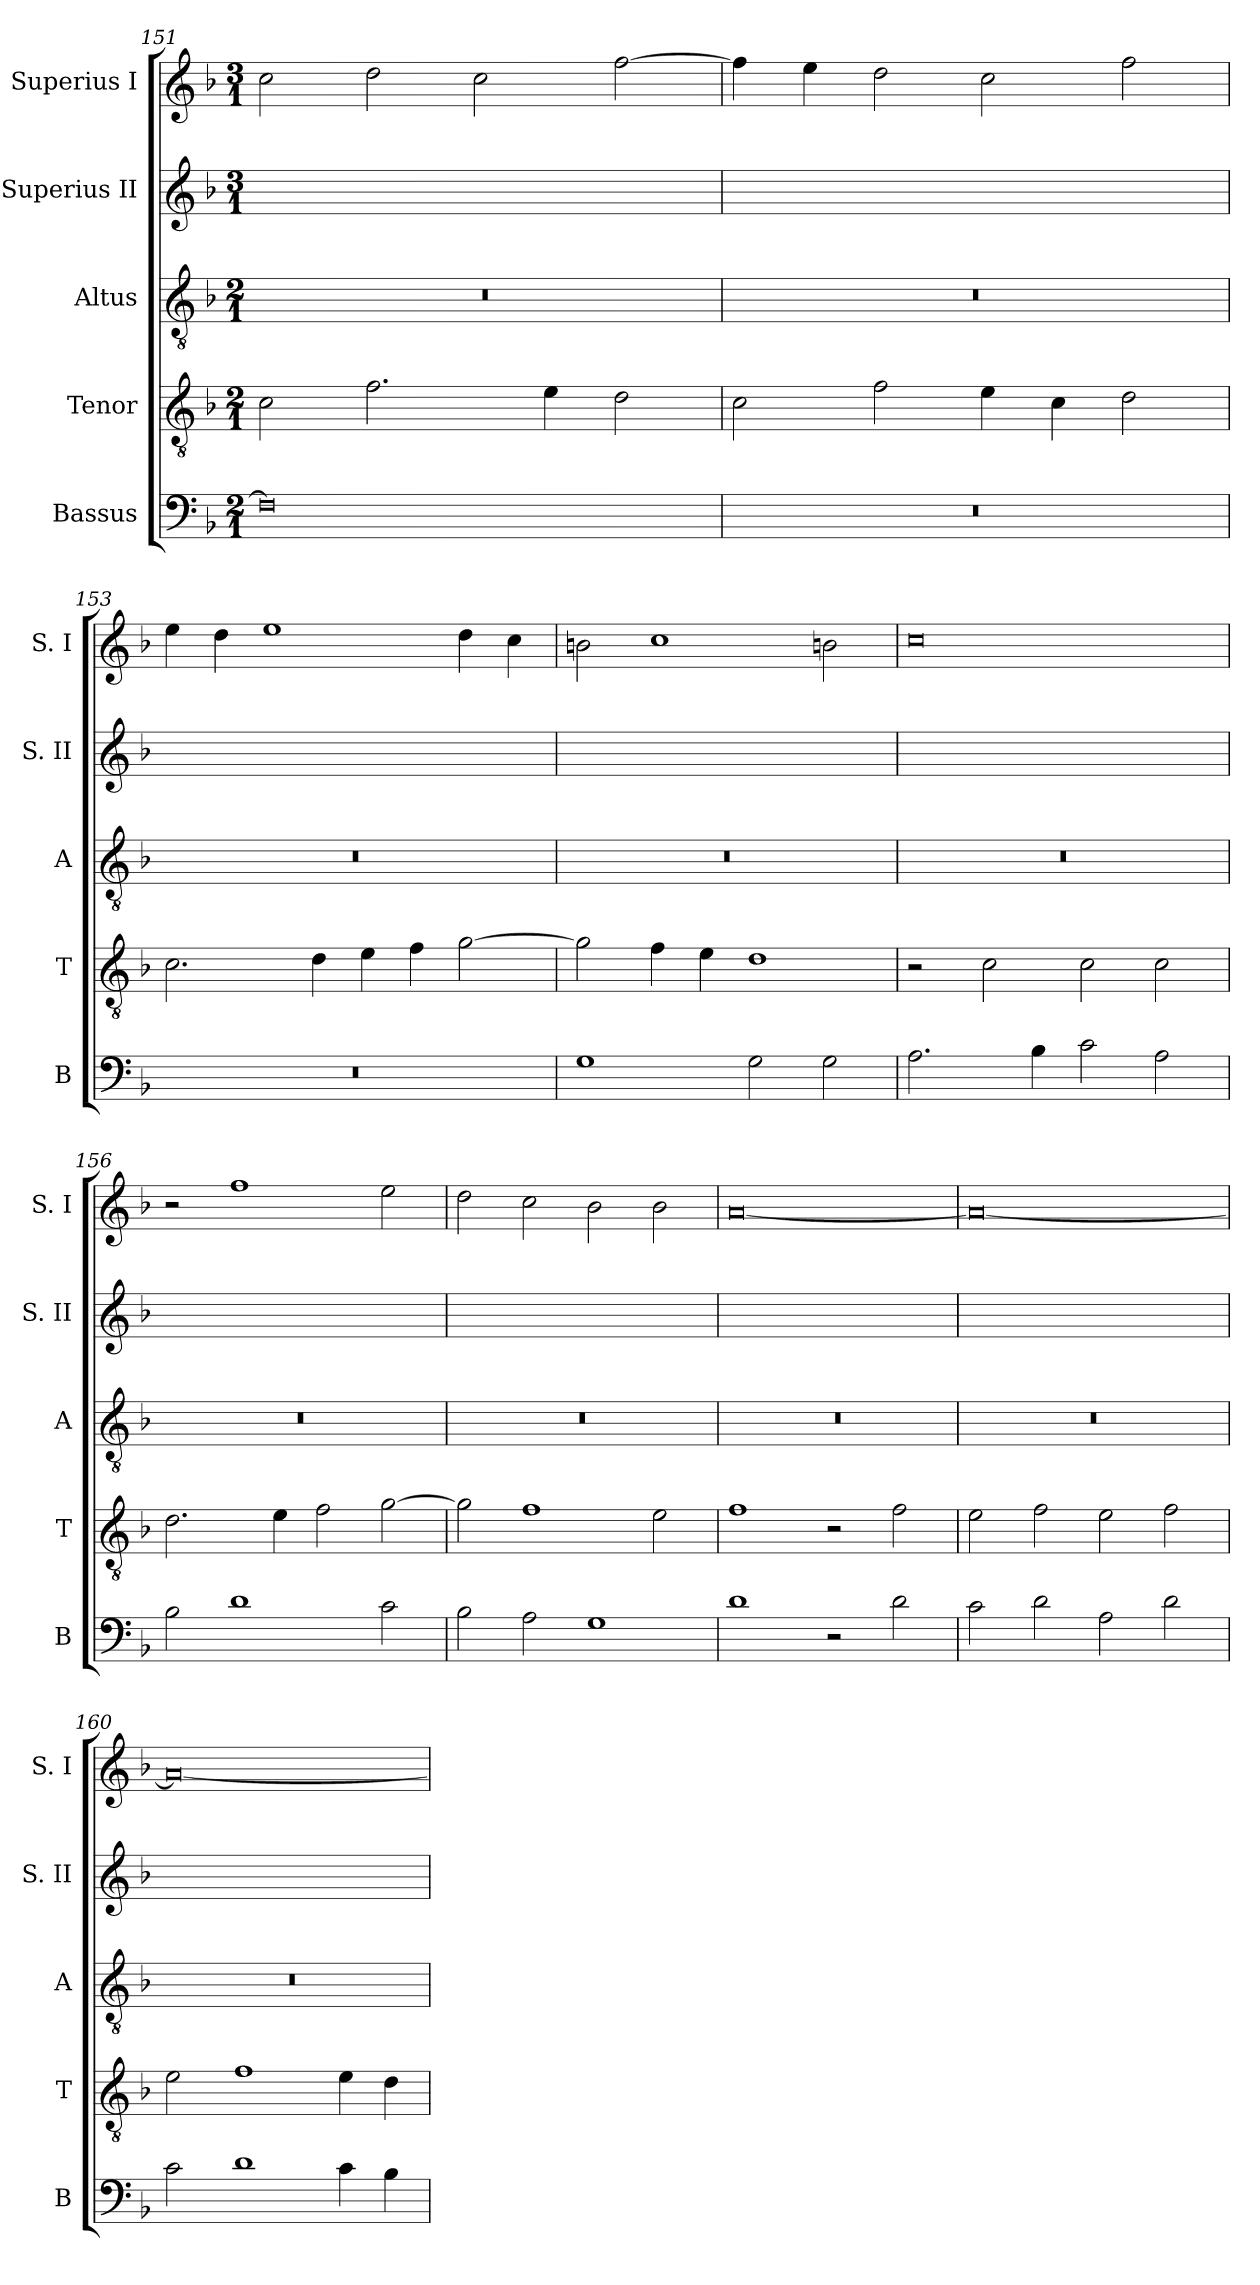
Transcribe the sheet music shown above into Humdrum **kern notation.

**kern	**kern	**kern	**kern	**kern
*part5	*part4	*part3	*part2	*part1
*staff5	*staff4	*staff3	*staff2	*staff1
*I"Bassus	*I"Tenor	*I"Altus	*I"Superius II	*I"Superius I
*I'B	*I'T	*I'A	*I'S. II	*I'S. I
*clefF4	*clefGv2	*clefGv2	*clefG2	*clefG2
*k[b-]	*k[b-]	*k[b-]	*k[b-]	*k[b-]
*F:	*F:	*F:	*F:	*F:
*M2/1	*M2/1	*M2/1	*M3/1	*M3/1
=151	=151	=151	=151	=151
0F]	2c	0r	0r	2cc
.	2.f	.	.	2dd
.	.	.	.	2cc
.	4e	.	.	.
.	2d	.	.	[2ff
=152	=152	=152	=152	=152
0r	2c	0r	0r	4ff]
.	.	.	.	4ee
.	2f	.	.	2dd
.	4e	.	.	2cc
.	4c	.	.	.
.	2d	.	.	2ff
=153	=153	=153	=153	=153
0r	2.c	0r	0r	4ee
.	.	.	.	4dd
.	.	.	.	1ee
.	4d	.	.	.
.	4e	.	.	.
.	4f	.	.	.
.	[2g	.	.	4dd
.	.	.	.	4cc
=154	=154	=154	=154	=154
1G	2g]	0r	0r	2bn
.	4f	.	.	1cc
.	4e	.	.	.
2G	1d	.	.	.
2G	.	.	.	2bn
=155	=155	=155	=155	=155
2.A	2r	0r	0r	0cc
.	2c	.	.	.
4B-	.	.	.	.
2c	2c	.	.	.
2A	2c	.	.	.
=156	=156	=156	=156	=156
2B-	2.d	0r	0r	2r
1d	.	.	.	1ff
.	4e	.	.	.
.	2f	.	.	.
2c	[2g	.	.	2ee
=157	=157	=157	=157	=157
2B-	2g]	0r	0r	2dd
2A	1f	.	.	2cc
1G	.	.	.	2b-
.	2e	.	.	2b-
=158	=158	=158	=158	=158
1d	1f	0r	0r	[0a
2r	2r	.	.	.
2d	2f	.	.	.
=159	=159	=159	=159	=159
2c	2e	0r	0r	0a_
2d	2f	.	.	.
2A	2e	.	.	.
2d	2f	.	.	.
=160	=160	=160	=160	=160
2c	2e	0r	0r	0a_
1d	1f	.	.	.
4c	4e	.	.	.
4B-	4d	.	.	.
=	=	=	=	=
*-	*-	*-	*-	*-
